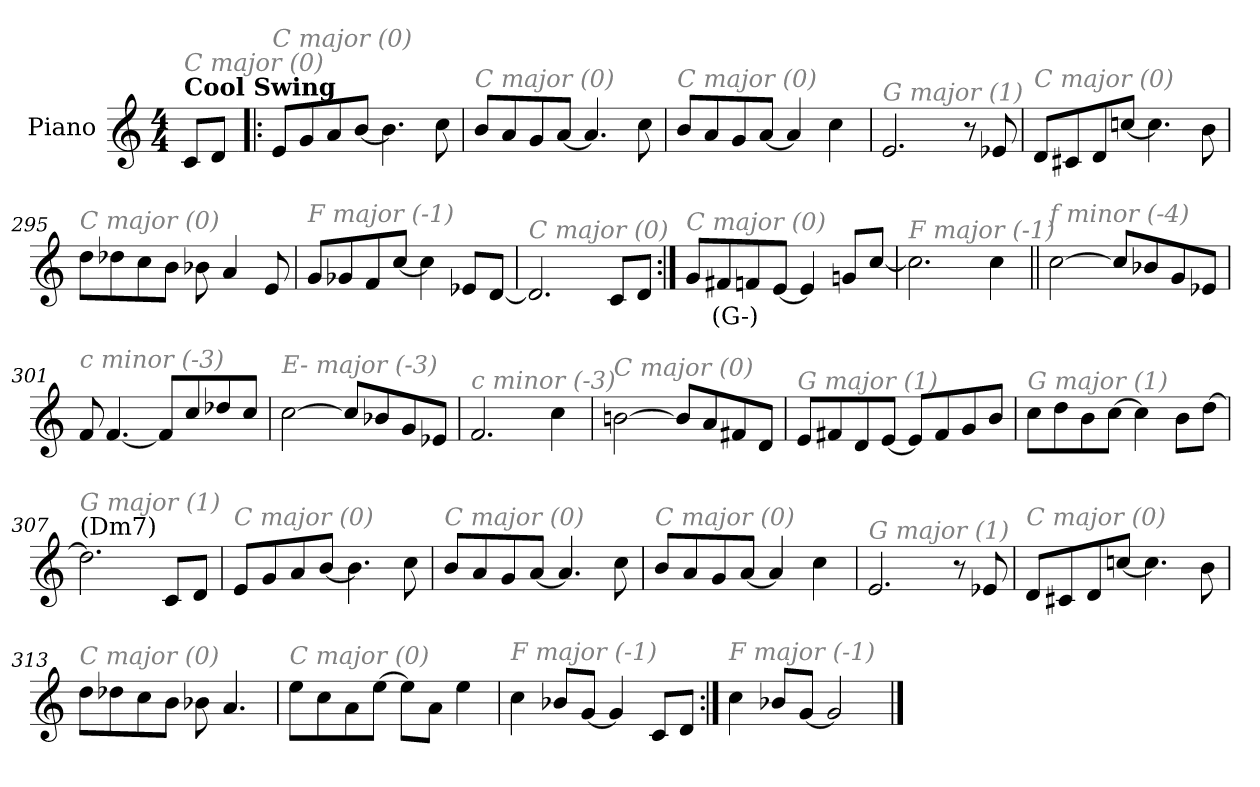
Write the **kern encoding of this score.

**kern	**text
*part1	*part1
*staff1	*staff1
*I"Piano	*
*I'Pno.	*
*clefG2	*
*k[]	*
*M4/4	*
=1	=1
!LO:TX:B:t=Cool Swing	!
!LO:TX:i:color=#808080:t=C major (0)	!
8c/L	.
8d/J	.
=290!|:	=290!|:
!LO:TX:i:color=#808080:t=C major (0)	!
8e/L	.
8g/	.
8a/	.
[8b/J	.
4.b\]	.
8cc\	.
=291	=291
!LO:TX:i:color=#808080:t=C major (0)	!
8b/L	.
8a/	.
8g/	.
[8a/J	.
4.a/]	.
8cc\	.
=292	=292
!LO:TX:i:color=#808080:t=C major (0)	!
8b/L	.
8a/	.
8g/	.
[8a/J	.
4a/]	.
4cc\	.
=293	=293
!LO:TX:i:color=#808080:t=G major (1)	!
2.e/	.
8r	.
8e-X/	.
!!LO:LB:g=z
=294	=294
!LO:TX:i:color=#808080:t=C major (0)	!
8d/L	.
8c#X/	.
8d/	.
[8ccn/J	.
4.cc\]	.
8b\	.
=295	=295
!LO:TX:i:color=#808080:t=C major (0)	!
8dd\L	.
8dd-X\	.
8cc\	.
8b\J	.
8b-X\	.
4a/	.
8e/	.
=296	=296
!LO:TX:i:color=#808080:t=F major (-1)	!
8g/L	.
8g-X/	.
8f/	.
[8cc/J	.
4cc\]	.
8e-X/L	.
[8d/J	.
=297	=297
!LO:TX:i:color=#808080:t=C major (0)	!
2.d/]	.
8c/L	.
8d/J	.
!!LO:LB:g=z
=298:|!	=298:|!
!LO:TX:i:color=#808080:t=C major (0)	!
8g/L	.
8f#Xi/	(G-)
8f/	.
[8e/J	.
4e/]	.
8gn/L	.
[8cc/J	.
=299	=299
!LO:TX:i:color=#808080:t=F major (-1)	!
2.cc\]	.
4cc\	.
!!LO:LB:g=z
=300||	=300||
!LO:TX:i:color=#808080:t=f minor (-4)	!
[2cc\	.
8cc/L]	.
8b-X/	.
8g/	.
8e-X/J	.
=301	=301
!LO:TX:i:color=#808080:t=c minor (-3)	!
8f/	.
[4.f/	.
8f/L]	.
8cc/	.
8dd-X/	.
8cc/J	.
=302	=302
!LO:TX:i:color=#808080:t=E- major (-3)	!
[2cc\	.
8cc/L]	.
8b-X/	.
8g/	.
8e-X/J	.
=303	=303
!LO:TX:i:color=#808080:t=c minor (-3)	!
2.f/	.
4cc\	.
!!LO:LB:g=z
=304	=304
!LO:TX:i:color=#808080:t=C major (0)	!
[2bn\	.
8b/L]	.
8a/	.
8f#X/	.
8d/J	.
=305	=305
!LO:TX:i:color=#808080:t=G major (1)	!
8e/L	.
8f#X/	.
8d/	.
[8e/J	.
8e/L]	.
8f#/	.
8g/	.
8b/J	.
=306	=306
!LO:TX:i:color=#808080:t=G major (1)	!
8cc\L	.
8dd\	.
8b\	.
[8cc\J	.
4cc\]	.
8b\L	.
[8dd\J	.
=307	=307
!LO:TX:a:t=(Dm7)	!
!LO:TX:i:color=#808080:t=G major (1)	!
2.dd\]	.
8c/L	.
8d/J	.
!!LO:LB:g=z
=308	=308
!LO:TX:i:color=#808080:t=C major (0)	!
8e/L	.
8g/	.
8a/	.
[8b/J	.
4.b\]	.
8cc\	.
=309	=309
!LO:TX:i:color=#808080:t=C major (0)	!
8b/L	.
8a/	.
8g/	.
[8a/J	.
4.a/]	.
8cc\	.
=310	=310
!LO:TX:i:color=#808080:t=C major (0)	!
8b/L	.
8a/	.
8g/	.
[8a/J	.
4a/]	.
4cc\	.
=311	=311
!LO:TX:i:color=#808080:t=G major (1)	!
2.e/	.
8r	.
8e-X/	.
!!LO:LB:g=z
=312	=312
!LO:TX:i:color=#808080:t=C major (0)	!
8d/L	.
8c#X/	.
8d/	.
[8ccn/J	.
4.cc\]	.
8b\	.
=313	=313
!LO:TX:i:color=#808080:t=C major (0)	!
8dd\L	.
8dd-X\	.
8cc\	.
8b\J	.
8b-X\	.
4.a/	.
=314	=314
!LO:TX:i:color=#808080:t=C major (0)	!
8ee\L	.
8cc\	.
8a\	.
[8ee\J	.
8ee\L]	.
8a\J	.
4ee\	.
=315	=315
!LO:TX:i:color=#808080:t=F major (-1)	!
4cc\	.
8b-X/L	.
[8g/J	.
4g/]	.
8c/L	.
8d/J	.
=316:|!	=316:|!
!LO:TX:i:color=#808080:t=F major (-1)	!
4cc\	.
8b-X/L	.
[8g/J	.
2g/]	.
==	==
*-	*-
